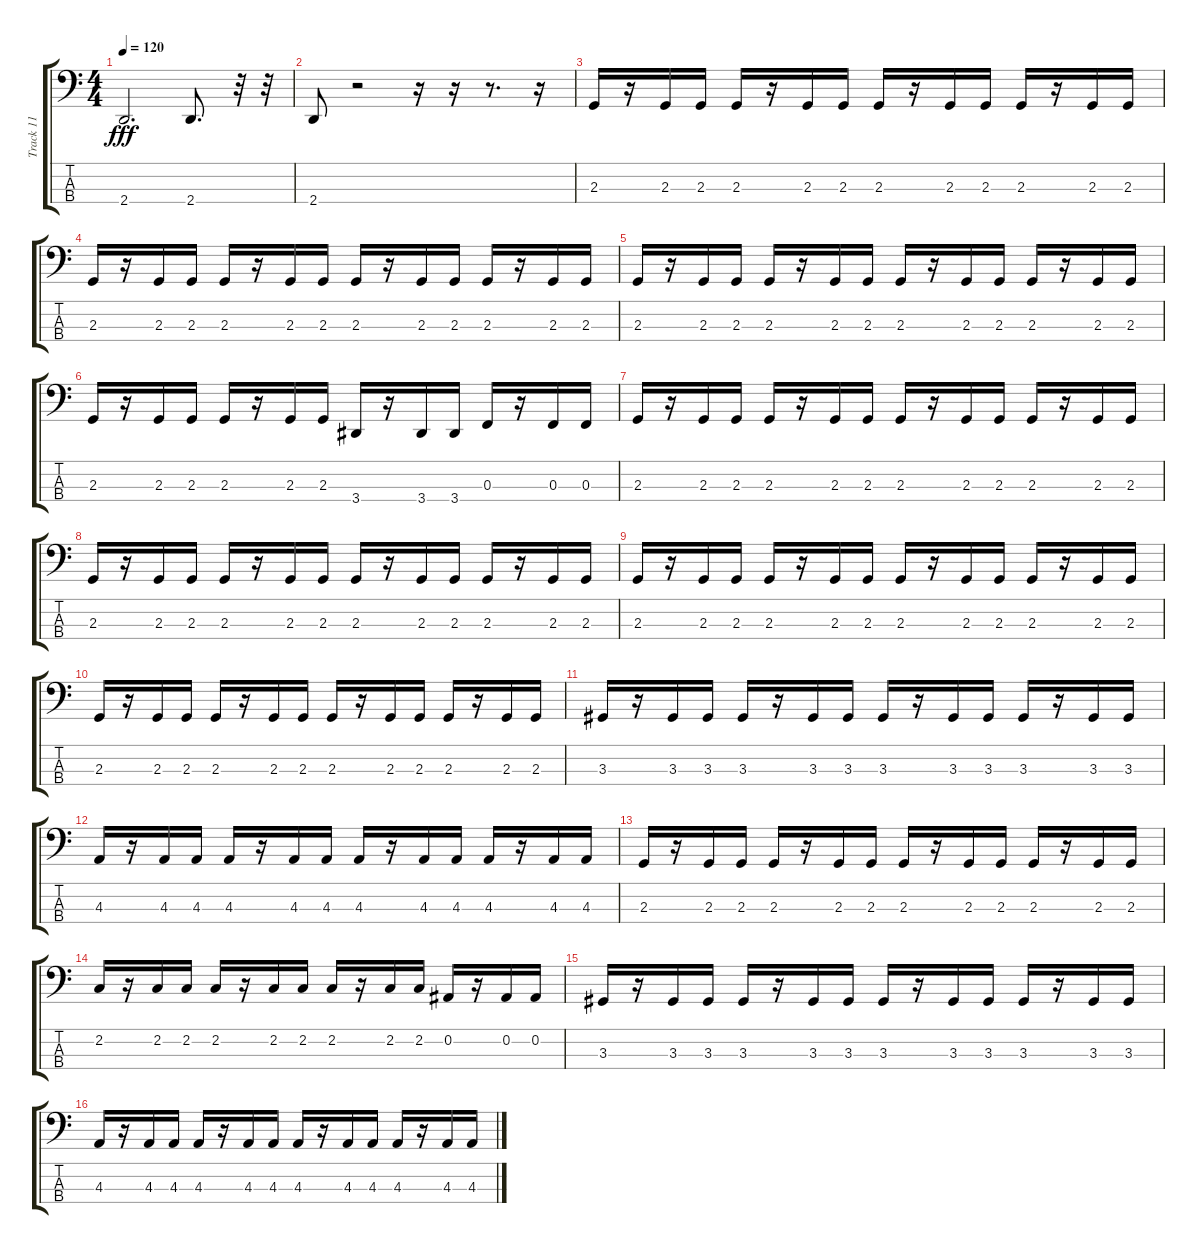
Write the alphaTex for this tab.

\track ("Track 11" "Track 11") {instrument electricbasspick}
\staff {score tabs}
\tuning (Eb2 Bb1 F1 C1) {hide}
\ts (4 4)
\tempo 120
\clef f4
\ks c
2.4.2{d dy fff} 2.4.8{d} r.32 r.32 |
2.4.8 r.2 r.16 r.16 r.8{d} r.16 |
2.3.16 r.16 2.3.16 2.3.16 2.3.16 r.16 2.3.16 2.3.16 2.3.16 r.16 2.3.16 2.3.16 2.3.16 r.16 2.3.16 2.3.16 |
2.3.16 r.16 2.3.16 2.3.16 2.3.16 r.16 2.3.16 2.3.16 2.3.16 r.16 2.3.16 2.3.16 2.3.16 r.16 2.3.16 2.3.16 |
2.3.16 r.16 2.3.16 2.3.16 2.3.16 r.16 2.3.16 2.3.16 2.3.16 r.16 2.3.16 2.3.16 2.3.16 r.16 2.3.16 2.3.16 |
2.3.16 r.16 2.3.16 2.3.16 2.3.16 r.16 2.3.16 2.3.16 3.4.16 r.16 3.4.16 3.4.16 0.3.16 r.16 0.3.16 0.3.16 |
2.3.16 r.16 2.3.16 2.3.16 2.3.16 r.16 2.3.16 2.3.16 2.3.16 r.16 2.3.16 2.3.16 2.3.16 r.16 2.3.16 2.3.16 |
2.3.16 r.16 2.3.16 2.3.16 2.3.16 r.16 2.3.16 2.3.16 2.3.16 r.16 2.3.16 2.3.16 2.3.16 r.16 2.3.16 2.3.16 |
2.3.16 r.16 2.3.16 2.3.16 2.3.16 r.16 2.3.16 2.3.16 2.3.16 r.16 2.3.16 2.3.16 2.3.16 r.16 2.3.16 2.3.16 |
2.3.16 r.16 2.3.16 2.3.16 2.3.16 r.16 2.3.16 2.3.16 2.3.16 r.16 2.3.16 2.3.16 2.3.16 r.16 2.3.16 2.3.16 |
3.3.16 r.16 3.3.16 3.3.16 3.3.16 r.16 3.3.16 3.3.16 3.3.16 r.16 3.3.16 3.3.16 3.3.16 r.16 3.3.16 3.3.16 |
4.3.16 r.16 4.3.16 4.3.16 4.3.16 r.16 4.3.16 4.3.16 4.3.16 r.16 4.3.16 4.3.16 4.3.16 r.16 4.3.16 4.3.16 |
2.3.16 r.16 2.3.16 2.3.16 2.3.16 r.16 2.3.16 2.3.16 2.3.16 r.16 2.3.16 2.3.16 2.3.16 r.16 2.3.16 2.3.16 |
2.2.16 r.16 2.2.16 2.2.16 2.2.16 r.16 2.2.16 2.2.16 2.2.16 r.16 2.2.16 2.2.16 0.2.16 r.16 0.2.16 0.2.16 |
3.3.16 r.16 3.3.16 3.3.16 3.3.16 r.16 3.3.16 3.3.16 3.3.16 r.16 3.3.16 3.3.16 3.3.16 r.16 3.3.16 3.3.16 |
4.3.16 r.16 4.3.16 4.3.16 4.3.16 r.16 4.3.16 4.3.16 4.3.16 r.16 4.3.16 4.3.16 4.3.16 r.16 4.3.16 4.3.16
